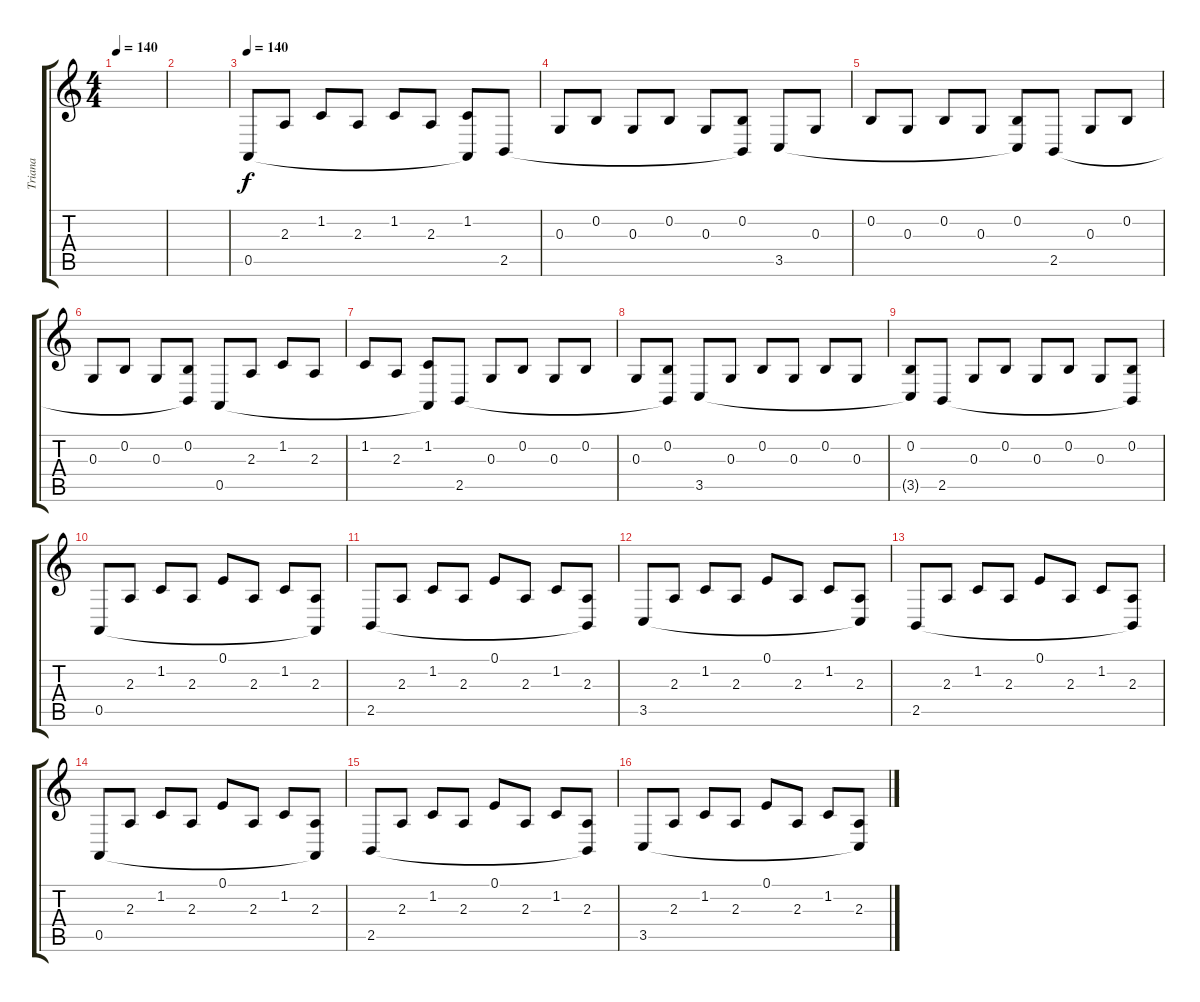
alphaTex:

\track ("Triana" "Triana") {instrument electricgrandpiano}
\staff {score tabs}
\tuning (E4 B3 G3 D3 A2 E2) {hide}
\ts (4 4)
\tempo 140
\clef g2
\ks c
|
|
\tempo 140
0.5.8 2.3.8 1.2.8 2.3.8 1.2.8 2.3.8 (1.2 0.5{t}).8 2.5.8 |
0.3.8 0.2.8 0.3.8 0.2.8 0.3.8 (0.2 2.5{t}).8 3.5.8 0.3.8 |
0.2.8 0.3.8 0.2.8 0.3.8 (0.2 3.5{t}).8 2.5.8 0.3.8 0.2.8 |
0.3.8 0.2.8 0.3.8 (0.2 2.5{t}).8 0.5.8 2.3.8 1.2.8 2.3.8 |
1.2.8 2.3.8 (1.2 0.5{t}).8 2.5.8 0.3.8 0.2.8 0.3.8 0.2.8 |
0.3.8 (0.2 2.5{t}).8 3.5.8 0.3.8 0.2.8 0.3.8 0.2.8 0.3.8 |
(0.2 3.5{t}).8 2.5.8 0.3.8 0.2.8 0.3.8 0.2.8 0.3.8 (0.2 2.5{t}).8 |
0.5.8 2.3.8 1.2.8 2.3.8 0.1.8 2.3.8 1.2.8 (2.3 0.5{t}).8 |
2.5.8 2.3.8 1.2.8 2.3.8 0.1.8 2.3.8 1.2.8 (2.3 2.5{t}).8 |
3.5.8 2.3.8 1.2.8 2.3.8 0.1.8 2.3.8 1.2.8 (2.3 3.5{t}).8 |
2.5.8 2.3.8 1.2.8 2.3.8 0.1.8 2.3.8 1.2.8 (2.3 2.5{t}).8 |
0.5.8 2.3.8 1.2.8 2.3.8 0.1.8 2.3.8 1.2.8 (2.3 0.5{t}).8 |
2.5.8 2.3.8 1.2.8 2.3.8 0.1.8 2.3.8 1.2.8 (2.3 2.5{t}).8 |
3.5.8 2.3.8 1.2.8 2.3.8 0.1.8 2.3.8 1.2.8 (2.3 3.5{t}).8
